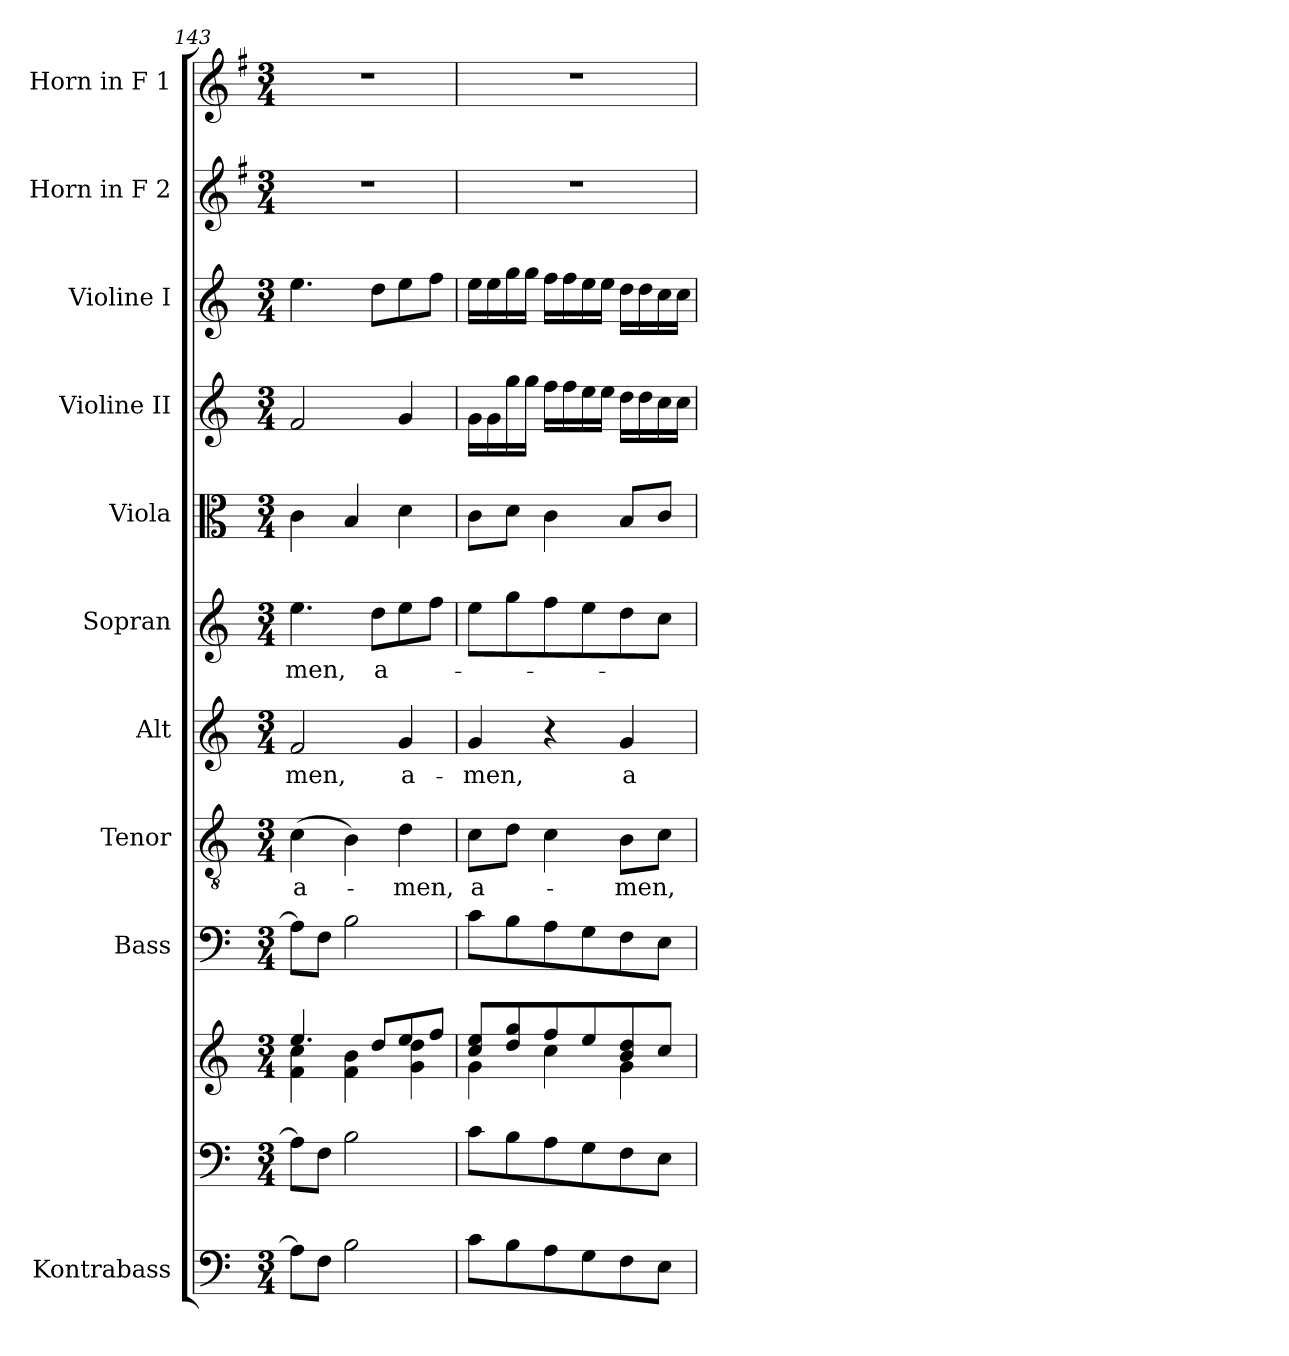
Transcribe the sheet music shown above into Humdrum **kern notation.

**kern	**kern	**kern	**kern	**kern	**text	**kern	**text	**kern	**text	**kern	**kern	**kern	**kern	**kern
*part11	*part10	*part10	*part9	*part8	*part8	*part7	*part7	*part6	*part6	*part5	*part4	*part3	*part2	*part1
*staff12	*staff11	*staff10	*staff9	*staff8	*staff8	*staff7	*staff7	*staff6	*staff6	*staff5	*staff4	*staff3	*staff2	*staff1
*I"Kontrabass	*	*	*I"Bass	*I"Tenor	*	*I"Alt	*	*I"Sopran	*	*I"Viola	*I"Violine II	*I"Violine I	*I"Horn in F 2	*I"Horn in F 1
*I'Kb.	*	*	*I'B	*I'T	*	*I'A	*	*I'S	*	*I'Vla.	*I'Vl. II	*I'Vl. I	*I'Hrn. 2	*I'Hrn. 1
*clefF4	*clefF4	*clefG2	*clefF4	*clefGv2	*	*clefG2	*	*clefG2	*	*clefC3	*clefG2	*clefG2	*clefG2	*clefG2
*ITrd7c12	*	*	*	*	*	*	*	*	*	*	*	*	*ITrd4c7	*ITrd4c7
*k[]	*k[]	*k[]	*k[]	*k[]	*	*k[]	*	*k[]	*	*k[]	*k[]	*k[]	*k[]	*k[]
*C:	*C:	*C:	*C:	*C:	*	*C:	*	*C:	*	*C:	*C:	*C:	*C:	*C:
*M3/4	*M3/4	*M3/4	*M3/4	*M3/4	*	*M3/4	*	*M3/4	*	*M3/4	*M3/4	*M3/4	*M3/4	*M3/4
=143	=143	=143	=143	=143	=143	=143	=143	=143	=143	=143	=143	=143	=143	=143
*	*	*^	*	*	*	*	*	*	*	*	*	*	*	*
!	!	!	!	!	!	!LO:LY:b	!	!LO:LY:b	!	!LO:LY:b	!	!	!	!	!
8AA\L]	8A\L]	4.ee/	4f\ 4cc\	8A\L]	(>4c\	a-	2f/	-men,	4.ee\	-men,	4c\	2f/	4.ee\	2.r	2.r
8FF\J	8F\J	.	.	8F\J	.	.	.	.	.	.	.	.	.	.	.
2BB\	2B\	.	4f\ 4b\	2B\	4B\)	.	.	.	.	.	4B/	.	.	.	.
!	!	!	!	!	!	!	!	!	!	!LO:LY:b	!	!	!	!	!
.	.	8dd/L	.	.	.	.	.	.	8dd\L	a-	.	.	8dd\L	.	.
!	!	!	!	!	!	!LO:LY:b	!	!LO:LY:b	!	!	!	!	!	!	!
.	.	8ee/	4g\ 4dd\	.	4d\	-men,	4g/	a-	8ee\	.	4d\	4g/	8ee\	.	.
.	.	8ff/J	.	.	.	.	.	.	8ff\J	.	.	.	8ff\J	.	.
=144	=144	=144	=144	=144	=144	=144	=144	=144	=144	=144	=144	=144	=144	=144	=144
!	!	!	!	!	!	!LO:LY:b	!	!LO:LY:b	!	!	!	!	!	!	!
8C\L	8c\L	8cc/ 8ee/L	4g\	8c\L	8c\L	a-	4g/	-men,	8ee\L	.	8c\L	16g\LL	16ee\LL	2.r	2.r
.	.	.	.	.	.	.	.	.	.	.	.	16g\	16ee\	.	.
8BB\	8B\	8dd/ 8gg/	.	8B\	8d\J	.	.	.	8gg\	.	8d\J	16gg\	16gg\	.	.
.	.	.	.	.	.	.	.	.	.	.	.	16gg\JJ	16gg\JJ	.	.
8AA\	8A\	8ff/	4cc\	8A\	4c\	.	4r	.	8ff\	.	4c\	16ff\LL	16ff\LL	.	.
.	.	.	.	.	.	.	.	.	.	.	.	16ff\	16ff\	.	.
8GG\	8G\	8ee/	.	8G\	.	.	.	.	8ee\	.	.	16ee\	16ee\	.	.
.	.	.	.	.	.	.	.	.	.	.	.	16ee\JJ	16ee\JJ	.	.
!	!	!	!	!	!	!LO:LY:b	!	!LO:LY:b	!	!	!	!	!	!	!
8FF\	8F\	8b/ 8dd/	4g\	8F\	8B\L	-men,	4g/	a-	8dd\	.	8B/L	16dd\LL	16dd\LL	.	.
.	.	.	.	.	.	.	.	.	.	.	.	16dd\	16dd\	.	.
8EE\J	8E\J	8cc/J	.	8E\J	8c\J	.	.	.	8cc\J	.	8c/J	16cc\	16cc\	.	.
.	.	.	.	.	.	.	.	.	.	.	.	16cc\JJ	16cc\JJ	.	.
*	*	*v	*v	*	*	*	*	*	*	*	*	*	*	*	*
=	=	=	=	=	=	=	=	=	=	=	=	=	=	=
*-	*-	*-	*-	*-	*-	*-	*-	*-	*-	*-	*-	*-	*-	*-
